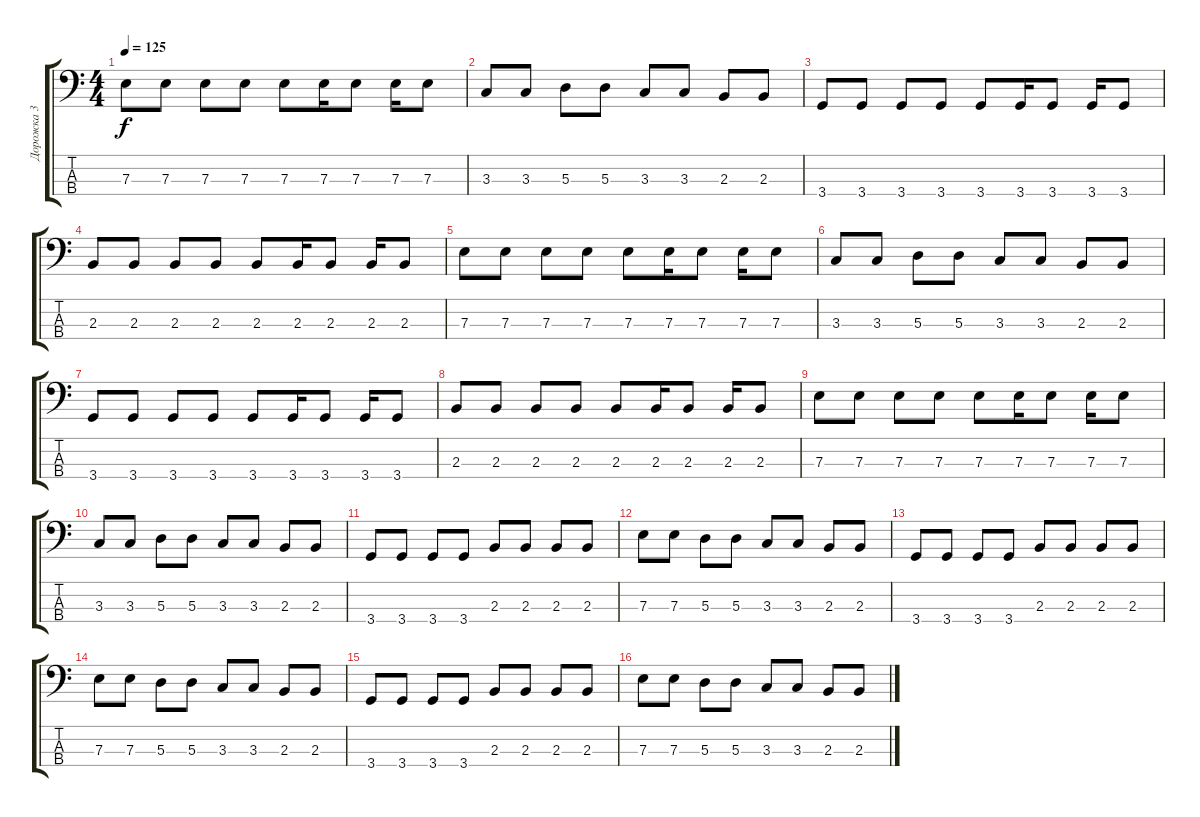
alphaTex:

\track ("Дорожка 3" "Дорожка 3") {instrument electricbassfinger}
\staff {score tabs}
\tuning (G2 D2 A1 E1) {hide}
\ts (4 4)
\tempo 125
\clef f4
\ks c
7.3.8{dy f} 7.3.8 7.3.8 7.3.8 7.3.8 7.3.16 7.3.8 7.3.16 7.3.8 |
3.3.8 3.3.8 5.3.8 5.3.8 3.3.8 3.3.8 2.3.8 2.3.8 |
3.4.8 3.4.8 3.4.8 3.4.8 3.4.8 3.4.16 3.4.8 3.4.16 3.4.8 |
2.3.8 2.3.8 2.3.8 2.3.8 2.3.8 2.3.16 2.3.8 2.3.16 2.3.8 |
7.3.8 7.3.8 7.3.8 7.3.8 7.3.8 7.3.16 7.3.8 7.3.16 7.3.8 |
3.3.8 3.3.8 5.3.8 5.3.8 3.3.8 3.3.8 2.3.8 2.3.8 |
3.4.8 3.4.8 3.4.8 3.4.8 3.4.8 3.4.16 3.4.8 3.4.16 3.4.8 |
2.3.8 2.3.8 2.3.8 2.3.8 2.3.8 2.3.16 2.3.8 2.3.16 2.3.8 |
7.3.8 7.3.8 7.3.8 7.3.8 7.3.8 7.3.16 7.3.8 7.3.16 7.3.8 |
3.3.8 3.3.8 5.3.8 5.3.8 3.3.8 3.3.8 2.3.8 2.3.8 |
3.4.8 3.4.8 3.4.8 3.4.8 2.3.8 2.3.8 2.3.8 2.3.8 |
7.3.8 7.3.8 5.3.8 5.3.8 3.3.8 3.3.8 2.3.8 2.3.8 |
3.4.8 3.4.8 3.4.8 3.4.8 2.3.8 2.3.8 2.3.8 2.3.8 |
7.3.8 7.3.8 5.3.8 5.3.8 3.3.8 3.3.8 2.3.8 2.3.8 |
3.4.8 3.4.8 3.4.8 3.4.8 2.3.8 2.3.8 2.3.8 2.3.8 |
7.3.8 7.3.8 5.3.8 5.3.8 3.3.8 3.3.8 2.3.8 2.3.8
